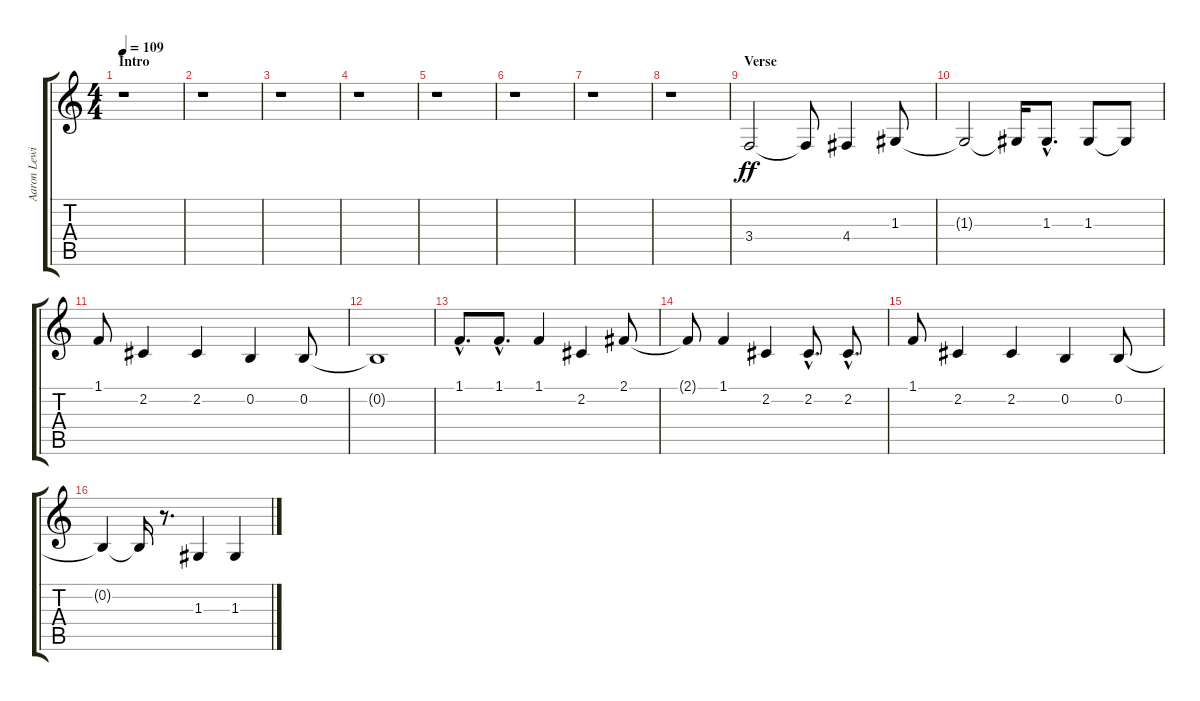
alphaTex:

\track ("Aaron Lewis - Voice" "Aaron Lewi") {instrument cello}
\staff {score tabs}
\tuning (E4 B3 G3 D3 A2 E2) {hide}
\ts (4 4)
\section ("" "Intro")
\tempo 109
\clef g2
\ks c
r.1{dy ff instrument cello} |
r.1 |
r.1 |
r.1 |
r.1 |
r.1 |
r.1 |
r.1 |
\section ("" "Verse")
3.4.2 3.4{t}.8 4.4.4 1.3.8 |
1.3{t}.2 1.3{t}.16 1.3{hac}.8{d} 1.3.8 1.3{t}.8 |
1.1.8 2.2.4 2.2.4 0.2.4 0.2.8 |
0.2{t}.1 |
1.1{hac}.8{d} 1.1{hac}.8{d} 1.1.4 2.2.4 2.1.8 |
2.1{t}.8 1.1.4 2.2.4 2.2{hac}.8{d} 2.2{hac}.8{d} |
1.1.8 2.2.4 2.2.4 0.2.4 0.2.8 |
0.2{t}.4 0.2{t}.16 r.8{d} 1.3.4 1.3.4
